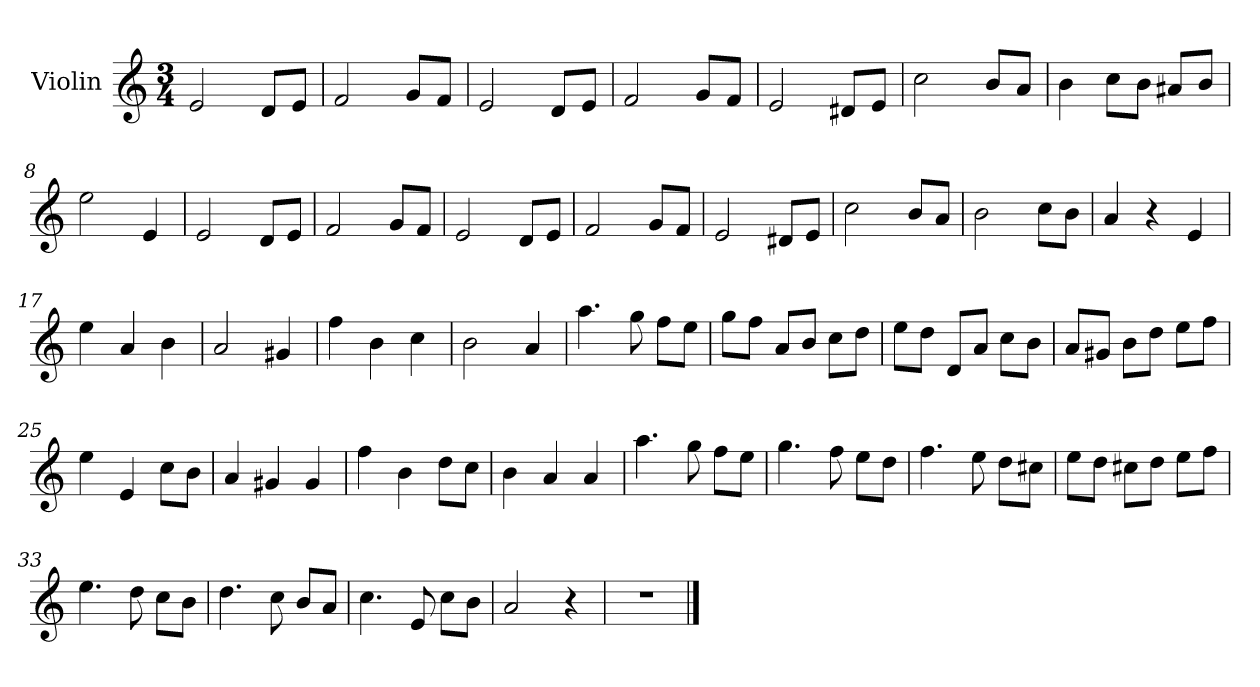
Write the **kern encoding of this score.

**kern
*part1
*staff1
*I"Violin
*I'Vln.
*clefG2
*k[]
*C:
*M3/4
=1
2e/
8d/L
8e/J
=2
2f/
8g/L
8f/J
=3
2e/
8d/L
8e/J
=4
2f/
8g/L
8f/J
=5
2e/
8d#X/L
8e/J
!!LO:LB:g=z
=6
2cc\
8b/L
8a/J
=7
4b\
8cc\L
8b\J
8a#X/L
8b/J
=8
2ee\
4e/
=9
2e/
8d/L
8e/J
=10
2f/
8g/L
8f/J
!!LO:LB:g=z
=11
2e/
8d/L
8e/J
=12
2f/
8g/L
8f/J
=13
2e/
8d#X/L
8e/J
=14
2cc\
8b/L
8a/J
=15
2b\
8cc\L
8b\J
!!LO:LB:g=z
=16
4a/
4r
4e/
=17
4ee\
4a/
4b\
=18
2a/
4g#X/
=19
4ff\
4b\
4cc\
=20
2b\
4a/
!!LO:LB:g=z
=21
4.aa\
8gg\
8ff\L
8ee\J
=22
8gg\L
8ff\J
8a/L
8b/J
8cc\L
8dd\J
=23
8ee\L
8dd\J
8d/L
8a/J
8cc\L
8b\J
=24
8a/L
8g#X/J
8b\L
8dd\J
8ee\L
8ff\J
!!LO:LB:g=z
=25
4ee\
4e/
8cc\L
8b\J
=26
4a/
4g#X/
4g#/
=27
4ff\
4b\
8dd\L
8cc\J
=28
4b\
4a/
4a/
=29
4.aa\
8gg\
8ff\L
8ee\J
!!LO:LB:g=z
=30
4.gg\
8ff\
8ee\L
8dd\J
=31
4.ff\
8ee\
8dd\L
8cc#X\J
=32
8ee\L
8dd\J
8cc#X\L
8dd\J
8ee\L
8ff\J
=33
4.ee\
8dd\
8cc\L
8b\J
!!LO:LB:g=z
=34
4.dd\
8cc\
8b/L
8a/J
=35
4.cc\
8e/
8cc\L
8b\J
=36
2a/
4r
=37
2.r
==
*-
